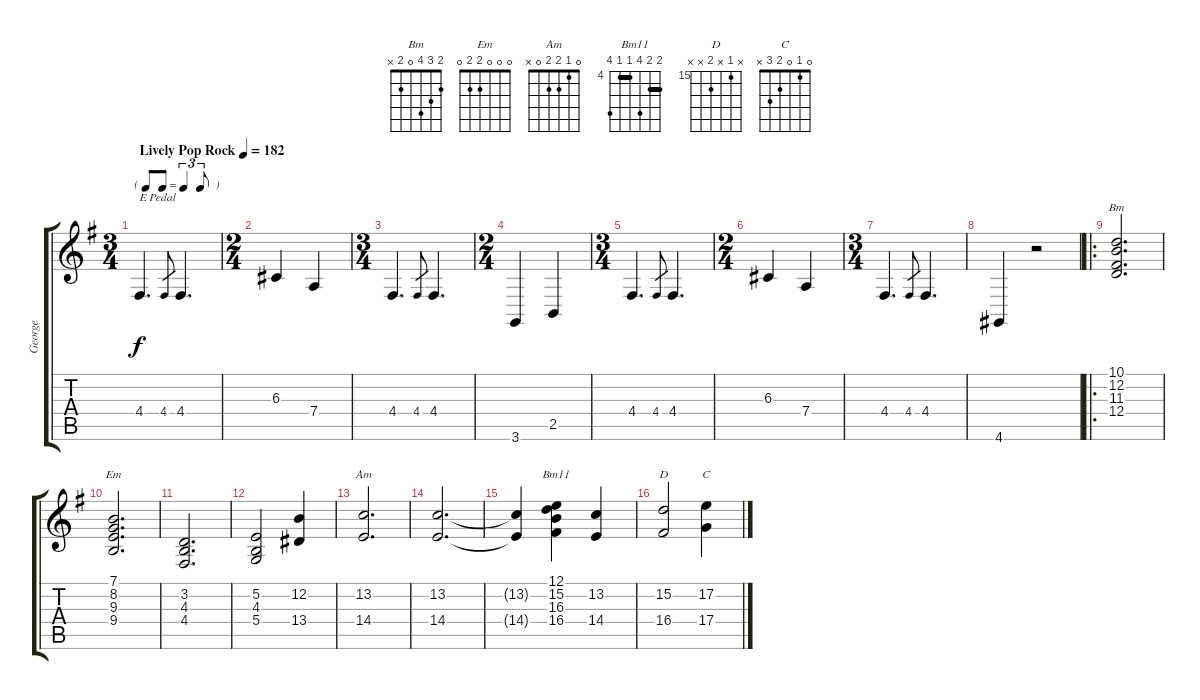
\track ("George" "George") {instrument vibraphone}
\staff {score tabs}
\tuning (E4 B3 G3 D3 A2 E2) {hide}
\chord ("Bm" 2 3 4 0 2 x)
\chord ("Em" 0 0 0 2 2 0)
\chord ("Am" 0 1 2 2 0 x)
\chord ("Bm11" 5 5 7 4 4 7) {firstfret 4 barre (4 5)}
\chord ("D" x 15 x 16 x x) {firstfret 15}
\chord ("C" 0 1 0 2 3 x)
\ts (3 4)
\tf triplet8th
\tempo (182 "Lively Pop Rock")
\clef g2
\ks g
4.4.4{d txt "E Pedal" dy f instrument vibraphone} 4.4.8{gr} 4.4.4{d} |
\ts (2 4)
6.3.4 7.4.4 |
\ts (3 4)
4.4.4{d} 4.4.8{gr} 4.4.4{d} |
\ts (2 4)
3.6.4 2.5.4 |
\ts (3 4)
4.4.4{d} 4.4.8{gr} 4.4.4{d} |
\ts (2 4)
6.3.4 7.4.4 |
\ts (3 4)
4.4.4{d} 4.4.8{gr} 4.4.4{d} |
4.6.4 r.2 |
\ro
\ks eminor
(10.1 12.2 11.3 12.4).2{d ch "Bm"} |
(7.1 8.2 9.3 9.4).2{d ch "Em"} |
(3.2 4.3 4.4).2{d} |
(5.2 4.3 5.4).2 (12.2 13.4).4 |
\ks g
(13.2 14.4).2{d ch "Am"} |
(13.2 14.4).2{d} |
\ks eminor
(13.2{t} 14.4{t}).4 (12.1 15.2 16.3 16.4).4{ch "Bm11"} (13.2 14.4).4 |
(15.2 16.4).2{ch "D"} (17.2 17.4).4{ch "C"}
